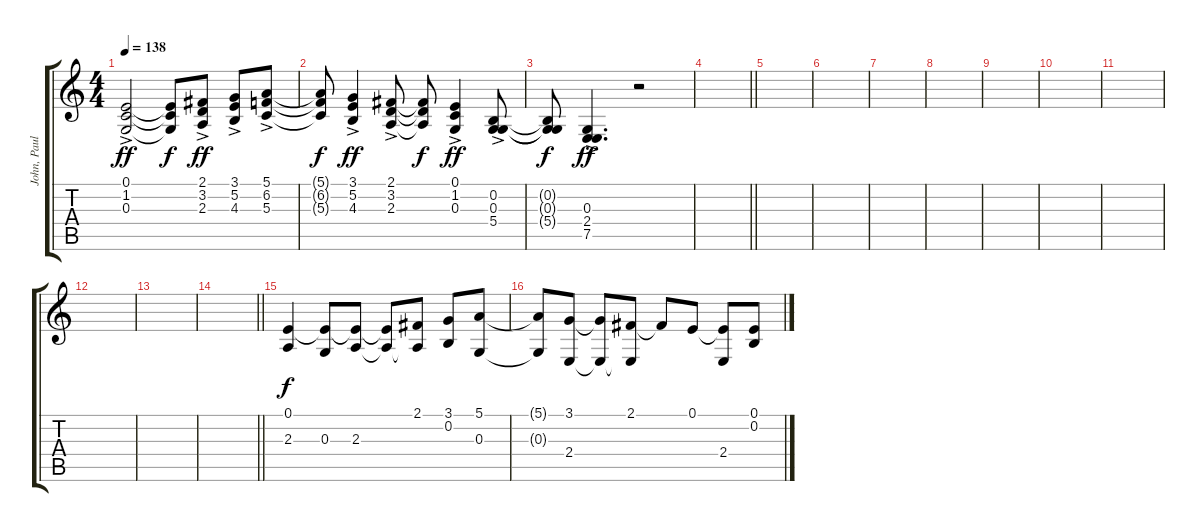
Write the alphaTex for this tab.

\track ("John, Paul, George" "John, Paul") {instrument altosax}
\staff {score tabs}
\tuning (E4 B3 G3 D3 A2 E2) {hide}
\ts (4 4)
\tempo 138
\clef g2
\ks c
(0.1 1.2{ac} 0.3{ac}).2{dy ff} (0.1{t} 1.2{t} 0.3{t}).8{dy f} (2.1 3.2{ac} 2.3{ac}).8{dy ff} (3.1 5.2{ac} 4.3{ac}).8 (5.1 6.2{ac} 5.3{ac}).8 |
(5.1{t} 6.2{t} 5.3{t}).8{dy f} (3.1 5.2{ac} 4.3{ac}).4{dy ff} (2.1 3.2{ac} 2.3{ac}).8 (2.1{t} 3.2{t} 2.3{t}).8{dy f} (0.1 1.2{ac} 0.3{ac}).4{dy ff} (0.2 0.3{ac} 5.4{ac}).8 |
(0.2{t} 0.3{t} 5.4{t}).8{dy f} (0.3 2.4{ac} 7.5{ac}).4{d dy ff} r.2 |
\barLineRight lightlight
|
|
|
|
|
|
|
|
|
|
\barLineRight lightlight
|
(0.1 2.3).4{dy f} (0.1{t} 0.3).8 (0.1{t} 2.3).8 (0.1{t} 2.3{t}).8 (2.1 2.3{t}).8 (3.1 0.2).8 (5.1 0.3).8 |
(5.1{t} 0.3{t}).8 (3.1 2.4).8 (3.1{t} 2.4{t}).8 (2.1 2.4{t}).8 2.1{t}.8 0.1.8 (0.1{t} 2.4).8 (0.1 0.2).8
